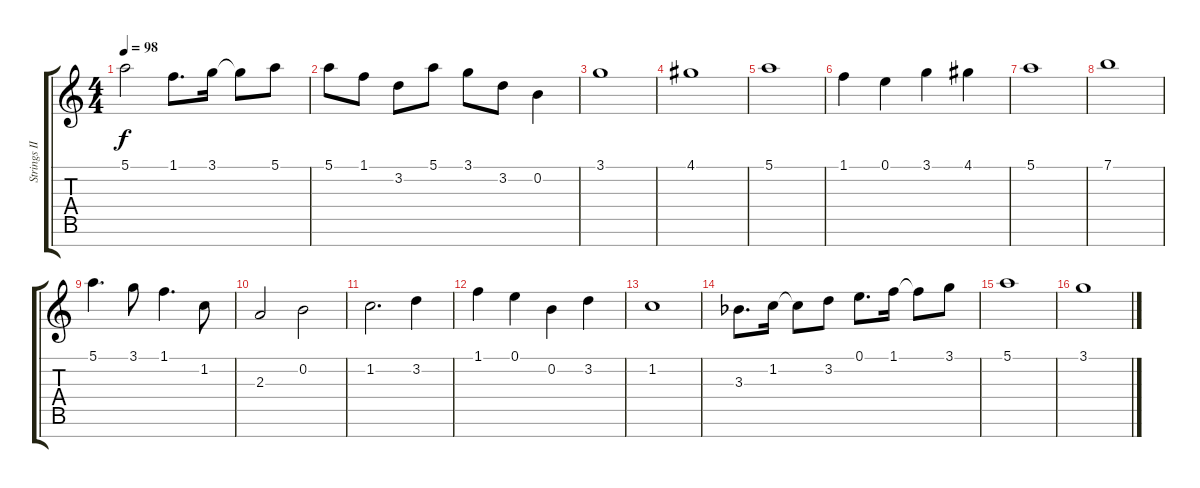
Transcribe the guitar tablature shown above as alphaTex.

\track ("Strings II" "Strings II") {instrument stringensemble1}
\staff {score tabs}
\tuning (E5 B4 G4 D4 A3 E3 B2) {hide}
\ts (4 4)
\tempo 98
\clef g2
\ks c
5.1.2{dy f} 1.1.8{d} 3.1.16 3.1{t}.8 5.1.8 |
5.1.8 1.1.8 3.2.8 5.1.8 3.1.8 3.2.8 0.2.4 |
3.1.1 |
4.1.1 |
5.1.1 |
1.1.4 0.1.4 3.1.4 4.1.4 |
5.1.1 |
7.1.1 |
5.1.4{d} 3.1.8 1.1.4{d} 1.2.8 |
2.3.2 0.2.2 |
1.2.2{d} 3.2.4 |
1.1.4 0.1.4 0.2.4 3.2.4 |
1.2.1 |
3.3{acc b}.8{d} 1.2.16 1.2{t}.8 3.2.8 0.1.8{d} 1.1.16 1.1{t}.8 3.1.8 |
5.1.1 |
3.1.1
